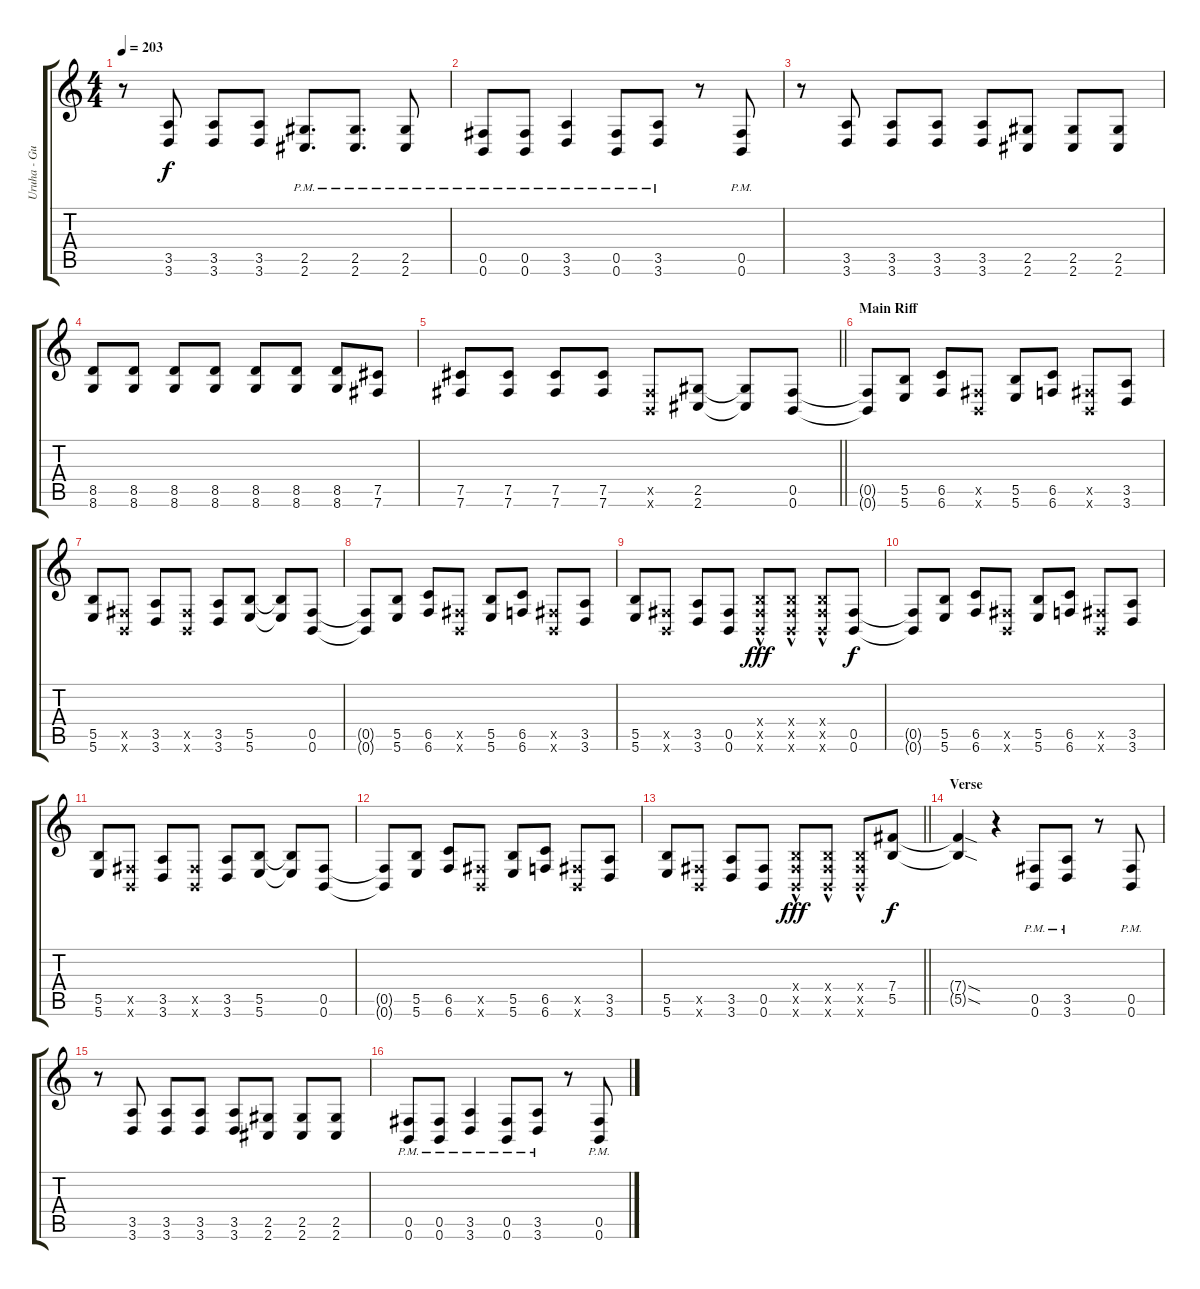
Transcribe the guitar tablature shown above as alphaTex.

\track ("Uruha - Guitar 1" "Uruha - Gu") {instrument distortionguitar}
\staff {score tabs}
\tuning (Db4 Ab3 E3 B2 Gb2 B1) {hide}
\ts (4 4)
\tempo 203
\clef g2
\ks c
r.8{dy f} (3.5 3.6).8 (3.5 3.6).8 (3.5 3.6).8 (2.5{pm} 2.6{pm}).8{d} (2.5{pm} 2.6{pm}).8{d} (2.5{pm} 2.6{pm}).8 |
(0.5{pm} 0.6{pm}).8 (0.5{pm} 0.6{pm}).8 (3.5{pm} 3.6{pm}).4 (0.5{pm} 0.6{pm}).8 (3.5{pm} 3.6{pm}).8 r.8 (0.5{pm} 0.6{pm}).8 |
r.8 (3.5 3.6).8 (3.5 3.6).8 (3.5 3.6).8 (3.5 3.6).8 (2.5 2.6).8 (2.5 2.6).8 (2.5 2.6).8 |
(8.5 8.6).8 (8.5 8.6).8 (8.5 8.6).8 (8.5 8.6).8 (8.5 8.6).8 (8.5 8.6).8 (8.5 8.6).8 (7.5 7.6).8 |
\barLineRight lightlight
(7.5 7.6).8 (7.5 7.6).8 (7.5 7.6).8 (7.5 7.6).8 (0.5{x} 0.6{x}).8 (2.5 2.6).8 (2.5{t} 2.6{t}).8 (0.5 0.6).8 |
\section ("" "Main Riff")
(0.5{t} 0.6{t}).8 (5.5 5.6).8 (6.5 6.6).8 (0.5{x} 0.6{x}).8 (5.5 5.6).8 (6.5 6.6).8 (0.5{x} 0.6{x}).8 (3.5 3.6).8 |
(5.5 5.6).8 (0.5{x} 0.6{x}).8 (3.5 3.6).8 (0.5{x} 0.6{x}).8 (3.5 3.6).8 (5.5 5.6).8 (5.5{t} 5.6{t}).8 (0.5 0.6).8 |
(0.5{t} 0.6{t}).8 (5.5 5.6).8 (6.5 6.6).8 (0.5{x} 0.6{x}).8 (5.5 5.6).8 (6.5 6.6).8 (0.5{x} 0.6{x}).8 (3.5 3.6).8 |
(5.5 5.6).8 (0.5{x} 0.6{x}).8 (3.5 3.6).8 (0.5 0.6).8 (0.4{hac x} 0.5{hac x} 0.6{hac x}).8{dy fff} (0.4{hac x} 0.5{hac x} 0.6{hac x}).8 (0.4{hac x} 0.5{hac x} 0.6{hac x}).8 (0.5 0.6).8{dy f} |
(0.5{t} 0.6{t}).8 (5.5 5.6).8 (6.5 6.6).8 (0.5{x} 0.6{x}).8 (5.5 5.6).8 (6.5 6.6).8 (0.5{x} 0.6{x}).8 (3.5 3.6).8 |
(5.5 5.6).8 (0.5{x} 0.6{x}).8 (3.5 3.6).8 (0.5{x} 0.6{x}).8 (3.5 3.6).8 (5.5 5.6).8 (5.5{t} 5.6{t}).8 (0.5 0.6).8 |
(0.5{t} 0.6{t}).8 (5.5 5.6).8 (6.5 6.6).8 (0.5{x} 0.6{x}).8 (5.5 5.6).8 (6.5 6.6).8 (0.5{x} 0.6{x}).8 (3.5 3.6).8 |
\barLineRight lightlight
(5.5 5.6).8 (0.5{x} 0.6{x}).8 (3.5 3.6).8 (0.5 0.6).8 (0.4{hac x} 0.5{hac x} 0.6{hac x}).8{dy fff} (0.4{hac x} 0.5{hac x} 0.6{hac x}).8 (0.4{hac x} 0.5{hac x} 0.6{hac x}).8 (7.4 5.5).8{dy f} |
\section ("" "Verse")
(7.4{sod t} 5.5{sod t}).4 r.4 (0.5{pm} 0.6{pm}).8 (3.5{pm} 3.6{pm}).8 r.8 (0.5{pm} 0.6{pm}).8 |
r.8 (3.5 3.6).8 (3.5 3.6).8 (3.5 3.6).8 (3.5 3.6).8 (2.5 2.6).8 (2.5 2.6).8 (2.5 2.6).8 |
(0.5{pm} 0.6{pm}).8 (0.5{pm} 0.6{pm}).8 (3.5{pm} 3.6{pm}).4 (0.5{pm} 0.6{pm}).8 (3.5{pm} 3.6{pm}).8 r.8 (0.5{pm} 0.6{pm}).8
